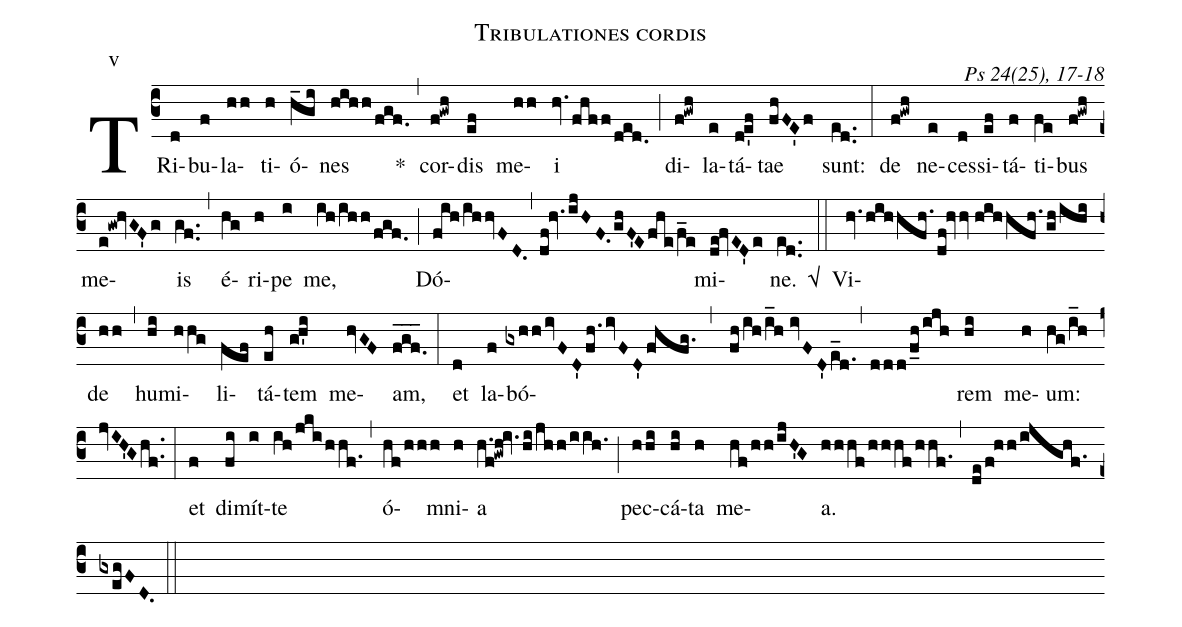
name:Tribulationes cordis;
commentary: Ps 24(25), 17-18;
mode:v;
%%
(c3) TRi(d)bu(f)la(hh)ti(h)ó(h_gi)nes(hihh/fgf.) *(,) cor(f!gwh)dis(ef) me(hh)i(hv.fhff/ded.) (;) di(f!gwh)la(e)tá(d!e'f)tae(fhFE'f) sunt:(ed..) (:) de(f!gwh) ne(e)ces(d)si(ef)tá(f)ti(fe)bus(f!gwh) me(e!gw!hvGF'g)is(gf..) (,) é(hg)ri(h)pe(i) me,(ih/ihh/fgf.) (;) Dó(fih/ihhvFD.,df!hv.ijHF.ghF'Efhe/f_e)mi(de!fvED'e)ne.(ed..) √(::) Vi(hv.hihhfh./df!hvv//hihhfh./gh/ihi)de(hh) (,) hu(hi)mi(hhg)li(fef)tá(eh)tem(g!h'i) me(hvGF)am,(fgf.___) (:) et(d) la(f)bó(gxhhivFD'fh.ivFD'fhfg.,fh/ih/i_h//ivFD'e_d.,ddd/f_h/ijh)rem(hi) me(h)um:(hg/i_h//jvIH'Ghf..) (:) et(f) di(fi)mít(i)te(ih/jki/hhf.) (,) ó(hf/hhh)mni(h)a(h.f!gwh!iv.hi/jhh/iih.) (;) pec(hhi)cá(hi)ta(h) () me(hf/hh/ijH'G)a.(hhhf/hhhf/hhf.) (,) (de/f!hh/ijghf.//gxegFD.) (::)
